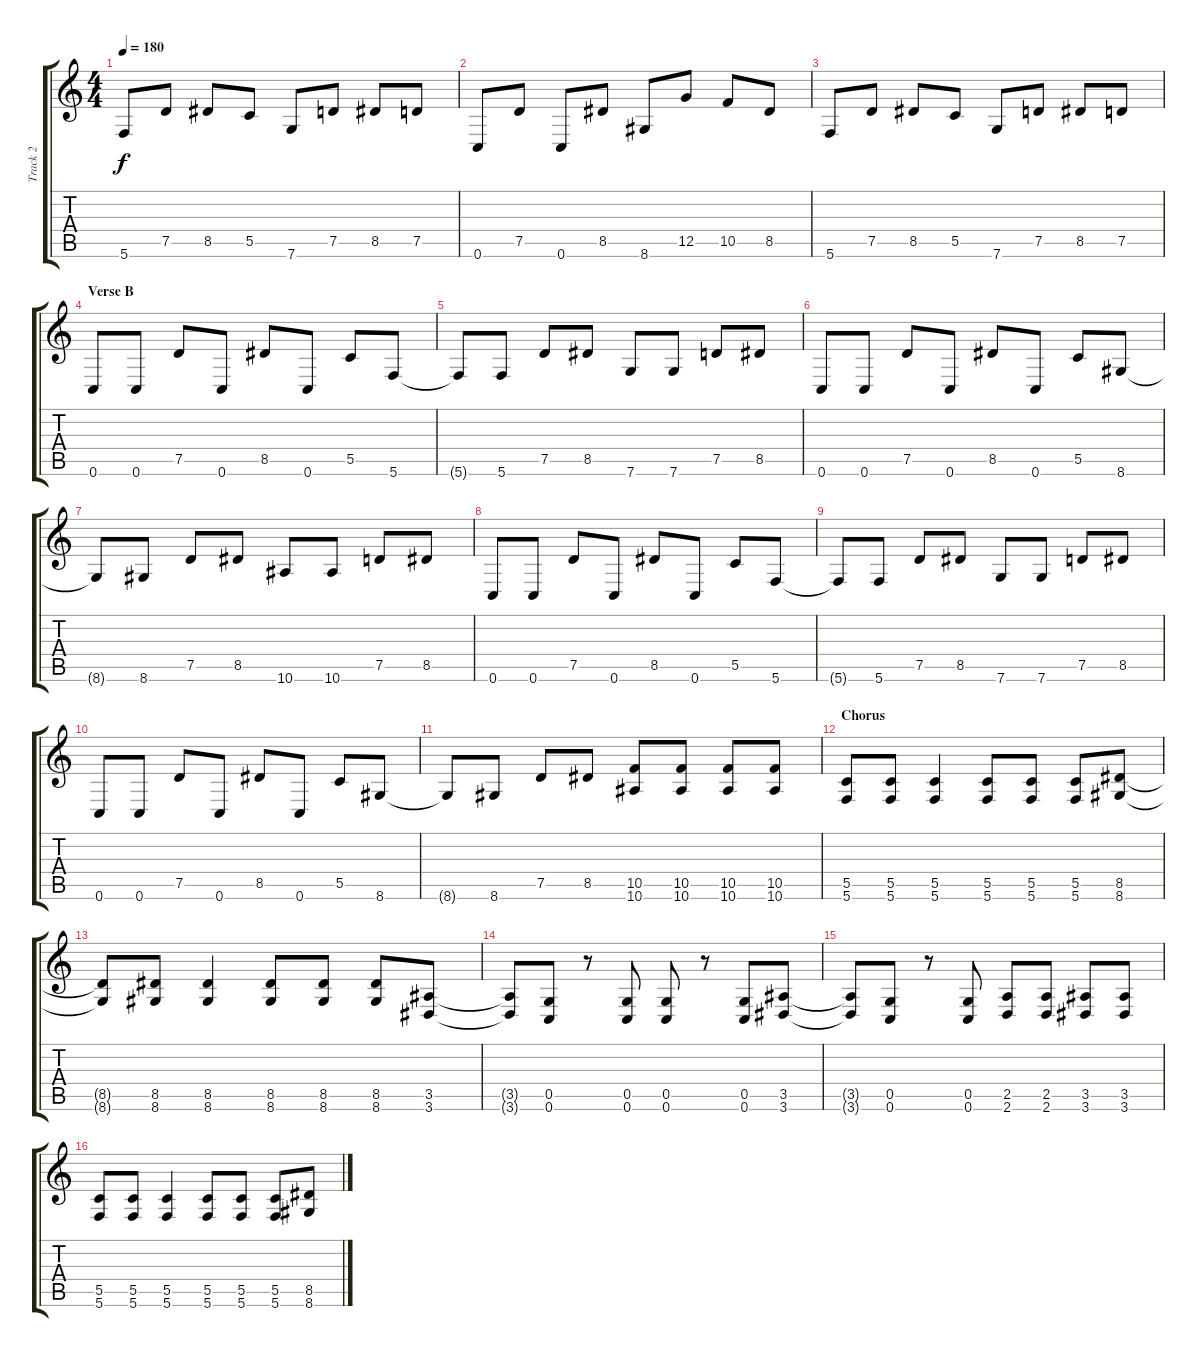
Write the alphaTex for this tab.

\track ("Track 2" "Track 2") {instrument distortionguitar}
\staff {score tabs}
\tuning (D4 A3 F3 C3 G2 C2) {hide}
\ts (4 4)
\tempo 180
\clef g2
\ks c
5.6.8{dy f} 7.5.8 8.5.8 5.5.8 7.6.8 7.5.8 8.5.8 7.5.8 |
0.6.8 7.5.8 0.6.8 8.5.8 8.6.8 12.5.8 10.5.8 8.5.8 |
5.6.8 7.5.8 8.5.8 5.5.8 7.6.8 7.5.8 8.5.8 7.5.8 |
\section ("" "Verse B")
0.6.8 0.6.8 7.5.8 0.6.8 8.5.8 0.6.8 5.5.8 5.6.8 |
5.6{t}.8 5.6.8 7.5.8 8.5.8 7.6.8 7.6.8 7.5.8 8.5.8 |
0.6.8 0.6.8 7.5.8 0.6.8 8.5.8 0.6.8 5.5.8 8.6.8 |
8.6{t}.8 8.6.8 7.5.8 8.5.8 10.6.8 10.6.8 7.5.8 8.5.8 |
0.6.8 0.6.8 7.5.8 0.6.8 8.5.8 0.6.8 5.5.8 5.6.8 |
5.6{t}.8 5.6.8 7.5.8 8.5.8 7.6.8 7.6.8 7.5.8 8.5.8 |
0.6.8 0.6.8 7.5.8 0.6.8 8.5.8 0.6.8 5.5.8 8.6.8 |
8.6{t}.8 8.6.8 7.5.8 8.5.8 (10.5 10.6).8 (10.5 10.6).8 (10.5 10.6).8 (10.5 10.6).8 |
\section ("" "Chorus")
(5.5 5.6).8 (5.5 5.6).8 (5.5 5.6).4 (5.5 5.6).8 (5.5 5.6).8 (5.5 5.6).8 (8.5 8.6).8 |
(8.5{t} 8.6{t}).8 (8.5 8.6).8 (8.5 8.6).4 (8.5 8.6).8 (8.5 8.6).8 (8.5 8.6).8 (3.5 3.6).8 |
(3.5{t} 3.6{t}).8 (0.5 0.6).8 r.8 (0.5 0.6).8 (0.5 0.6).8 r.8 (0.5 0.6).8 (3.5 3.6).8 |
(3.5{t} 3.6{t}).8 (0.5 0.6).8 r.8 (0.5 0.6).8 (2.5 2.6).8 (2.5 2.6).8 (3.5 3.6).8 (3.5 3.6).8 |
(5.5 5.6).8 (5.5 5.6).8 (5.5 5.6).4 (5.5 5.6).8 (5.5 5.6).8 (5.5 5.6).8 (8.5 8.6).8
